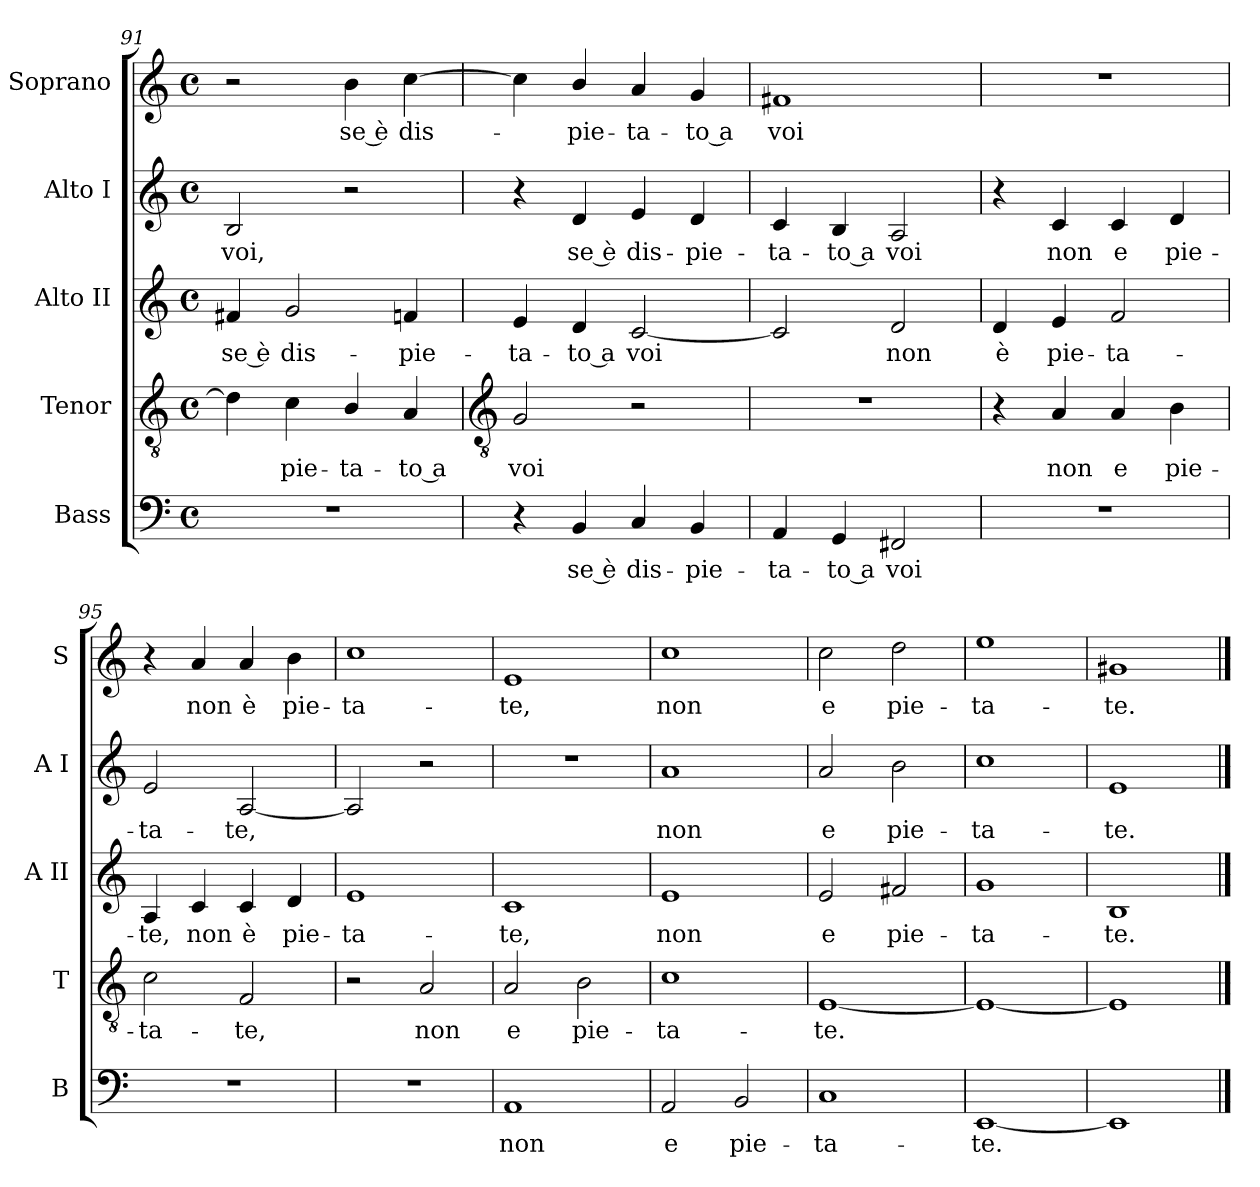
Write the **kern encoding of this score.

**kern	**text	**kern	**text	**kern	**text	**kern	**text	**kern	**text
*part5	*part5	*part4	*part4	*part3	*part3	*part2	*part2	*part1	*part1
*staff5	*staff5	*staff4	*staff4	*staff3	*staff3	*staff2	*staff2	*staff1	*staff1
*I"Bass	*	*I"Tenor	*	*I"Alto II	*	*I"Alto I	*	*I"Soprano	*
*I'B	*	*I'T	*	*I'A II	*	*I'A I	*	*I'S	*
*clefF4	*	*clefGv2	*	*clefG2	*	*clefG2	*	*clefG2	*
*k[]	*	*k[]	*	*k[]	*	*k[]	*	*k[]	*
*C:	*	*C:	*	*C:	*	*C:	*	*C:	*
*M4/4	*	*M4/4	*	*M4/4	*	*M4/4	*	*M4/4	*
*met(c)	*	*met(c)	*	*met(c)	*	*met(c)	*	*met(c)	*
=91	=91	=91	=91	=91	=91	=91	=91	=91	=91
!	!	!	!	!	!LO:LY:b	!	!LO:LY:b	!	!
1r	.	4d]	.	4f#X	se è	2B	voi,	2r	.
!	!	!	!LO:LY:b	!	!LO:LY:b	!	!	!	!
.	.	4c	pie-	2g	dis-	.	.	.	.
!	!	!	!LO:LY:b	!	!	!	!	!	!LO:LY:b
.	.	4B/	-ta-	.	.	2r	.	4b	se è
!	!	!	!LO:LY:b	!	!LO:LY:b	!	!	!	!LO:LY:b
.	.	4A	-to a	4fn	-pie-	.	.	[4cc	dis-
!!LO:LB:g=z
=92	=92	=92	=92	=92	=92	=92	=92	=92	=92
*	*	*clefGv2	*	*	*	*	*	*	*
!	!	!	!LO:LY:b	!	!LO:LY:b	!	!	!	!
4r	.	2G	voi	4e	-ta-	4r	.	4cc]	.
!	!LO:LY:b	!	!	!	!LO:LY:b	!	!LO:LY:b	!	!LO:LY:b
4BB	se è	.	.	4d	-to a	4d	se è	4b/	pie-
!	!LO:LY:b	!	!	!	!LO:LY:b	!	!LO:LY:b	!	!LO:LY:b
4C	dis-	2r	.	[2c	voi	4e	dis-	4a	-ta-
!	!LO:LY:b	!	!	!	!	!	!LO:LY:b	!	!LO:LY:b
4BB	-pie-	.	.	.	.	4d	-pie-	4g	-to a
=93	=93	=93	=93	=93	=93	=93	=93	=93	=93
!	!LO:LY:b	!	!	!	!	!	!LO:LY:b	!	!LO:LY:b
4AA	-ta-	1r	.	2c]	.	4c	-ta-	1f#X	voi
!	!LO:LY:b	!	!	!	!	!	!LO:LY:b	!	!
4GG	-to a	.	.	.	.	4B	-to a	.	.
!	!LO:LY:b	!	!	!	!LO:LY:b	!	!LO:LY:b	!	!
2FF#X	voi	.	.	2d	non	2A	voi	.	.
=94	=94	=94	=94	=94	=94	=94	=94	=94	=94
!	!	!	!	!	!LO:LY:b	!	!	!	!
1r	.	4r	.	4d	è	4r	.	1r	.
!	!	!	!LO:LY:b	!	!LO:LY:b	!	!LO:LY:b	!	!
.	.	4A	non	4e	pie-	4c	non	.	.
!	!	!	!LO:LY:b	!	!LO:LY:b	!	!LO:LY:b	!	!
.	.	4A	e	2f	-ta-	4c	e	.	.
!	!	!	!LO:LY:b	!	!	!	!LO:LY:b	!	!
.	.	4B	pie-	.	.	4d	pie-	.	.
=95	=95	=95	=95	=95	=95	=95	=95	=95	=95
!	!	!	!LO:LY:b	!	!LO:LY:b	!	!LO:LY:b	!	!
1r	.	2c	-ta-	4A	-te,	2e	-ta-	4r	.
!	!	!	!	!	!LO:LY:b	!	!	!	!LO:LY:b
.	.	.	.	4c	non	.	.	4a	non
!	!	!	!LO:LY:b	!	!LO:LY:b	!	!LO:LY:b	!	!LO:LY:b
.	.	2F	-te,	4c	è	[2A	-te,	4a	è
!	!	!	!	!	!LO:LY:b	!	!	!	!LO:LY:b
.	.	.	.	4d	pie-	.	.	4b	pie-
=96	=96	=96	=96	=96	=96	=96	=96	=96	=96
!	!	!	!	!	!LO:LY:b	!	!	!	!LO:LY:b
1r	.	2r	.	1e	-ta-	2A]	.	1cc	-ta-
!	!	!	!LO:LY:b	!	!	!	!	!	!
.	.	2A	non	.	.	2r	.	.	.
=97	=97	=97	=97	=97	=97	=97	=97	=97	=97
!	!LO:LY:b	!	!LO:LY:b	!	!LO:LY:b	!	!	!	!LO:LY:b
1AA	non	2A	e	1c	-te,	1r	.	1e	-te,
!	!	!	!LO:LY:b	!	!	!	!	!	!
.	.	2B	pie-	.	.	.	.	.	.
=98	=98	=98	=98	=98	=98	=98	=98	=98	=98
!	!LO:LY:b	!	!LO:LY:b	!	!LO:LY:b	!	!LO:LY:b	!	!LO:LY:b
2AA	e	1c	-ta-	1e	non	1a	non	1cc	non
!	!LO:LY:b	!	!	!	!	!	!	!	!
2BB	pie-	.	.	.	.	.	.	.	.
=99	=99	=99	=99	=99	=99	=99	=99	=99	=99
!	!LO:LY:b	!	!LO:LY:b	!	!LO:LY:b	!	!LO:LY:b	!	!LO:LY:b
1C	-ta-	[1E	-te.	2e	e	2a	e	2cc	e
!	!	!	!	!	!LO:LY:b	!	!LO:LY:b	!	!LO:LY:b
.	.	.	.	2f#X	pie-	2b	pie-	2dd	pie-
=100	=100	=100	=100	=100	=100	=100	=100	=100	=100
!	!LO:LY:b	!	!	!	!LO:LY:b	!	!LO:LY:b	!	!LO:LY:b
[1EE	-te.	1E_	.	1g	-ta-	1cc	-ta-	1ee	-ta-
=101	=101	=101	=101	=101	=101	=101	=101	=101	=101
!	!	!	!	!	!LO:LY:b	!	!LO:LY:b	!	!LO:LY:b
1EE]	.	1E]	.	1B	-te.	1e	-te.	1g#X	-te.
==	==	==	==	==	==	==	==	==	==
*-	*-	*-	*-	*-	*-	*-	*-	*-	*-
